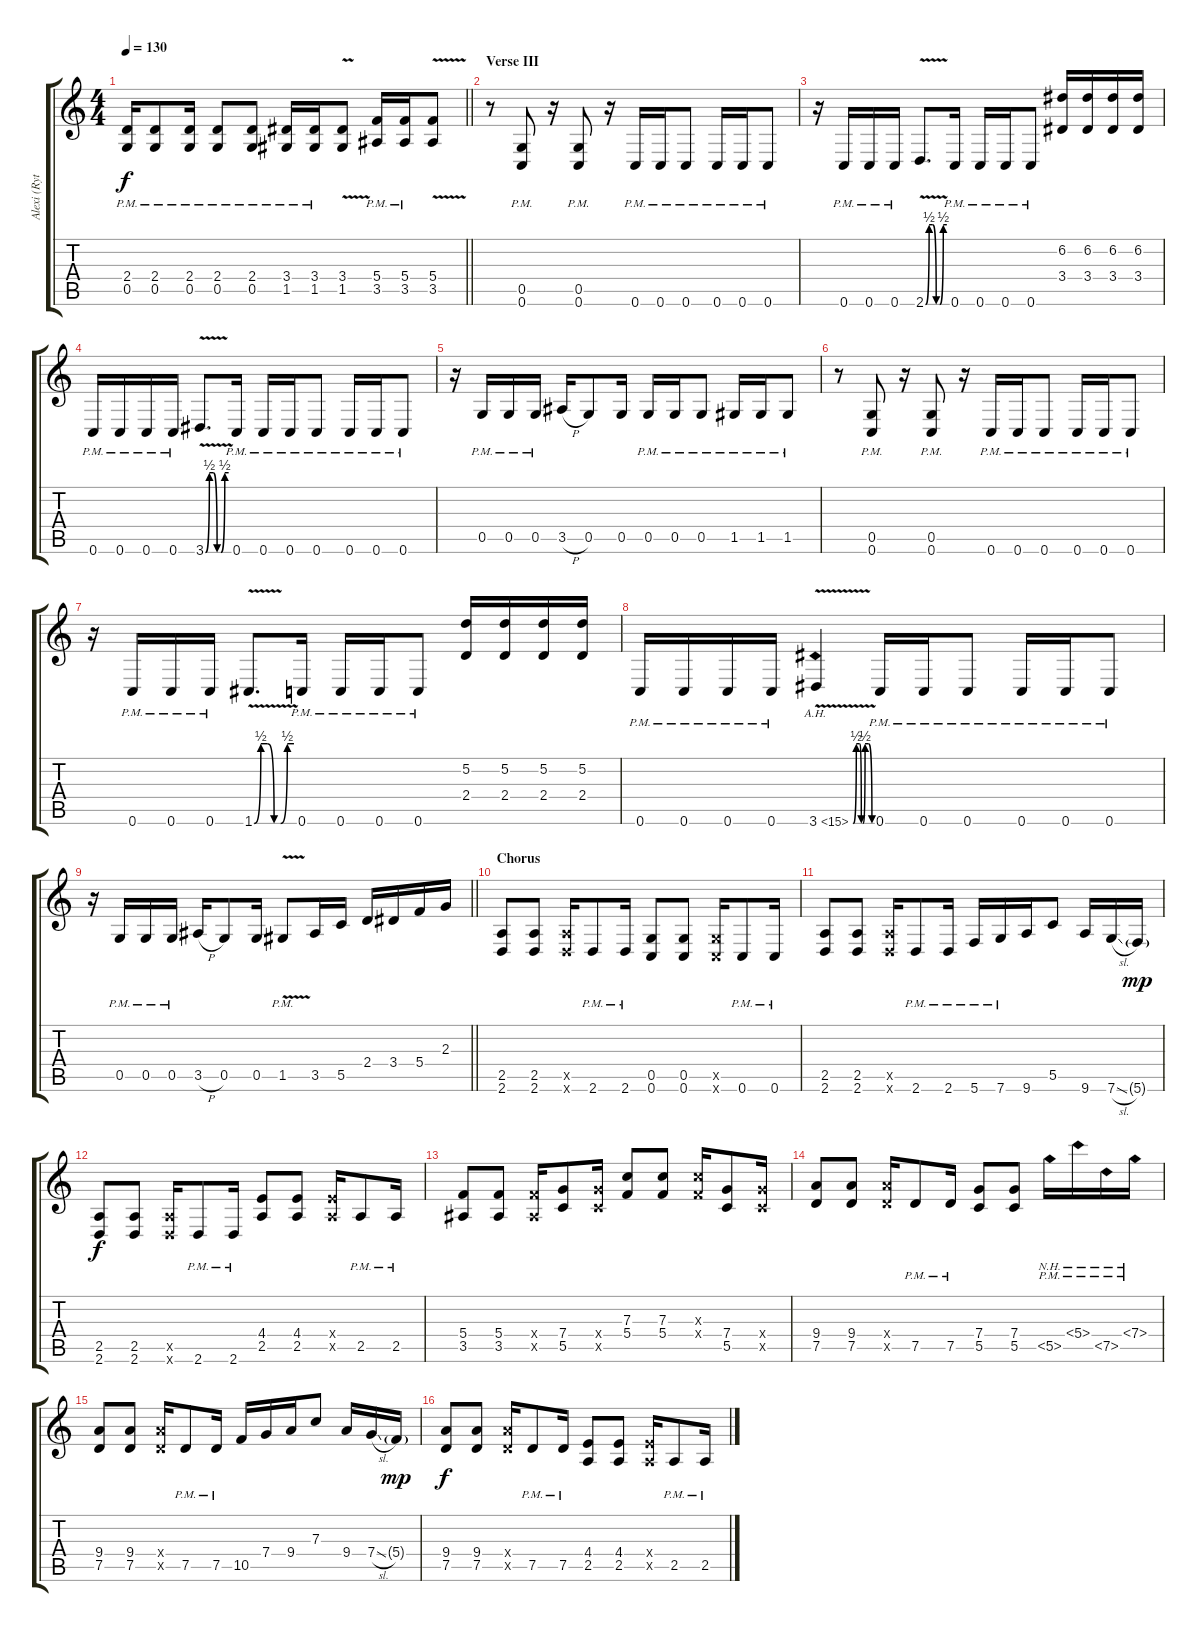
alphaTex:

\track ("Alexi (Rythm Guitar)" "Alexi (Ryt") {instrument distortionguitar}
\staff {score tabs}
\tuning (D4 A3 F3 C3 G2 C2) {hide}
\ts (4 4)
\tempo 130
\clef g2
\barLineRight lightlight
\ks c
(2.4{pm} 0.5{pm}).16{dy f} (2.4{pm} 0.5{pm}).8 (2.4{pm} 0.5{pm}).16 (2.4{pm} 0.5{pm}).8 (2.4{pm} 0.5{pm}).8 (3.4{pm} 1.5{pm}).16 (3.4{pm} 1.5{pm}).16 (3.4{v} 1.5{v}).8 (5.4{pm} 3.5{pm}).16 (5.4{pm} 3.5{pm}).16 (5.4{v} 3.5{v}).8 |
\section ("" "Verse III")
r.8 (0.5{pm} 0.6{pm}).8{volume 16} r.16 (0.5{pm} 0.6{pm}).8 r.16 0.6{pm}.16{volume 13} 0.6{pm}.16 0.6{pm}.8 0.6{pm}.16 0.6{pm}.16 0.6{pm}.8 |
r.16 0.6{pm}.16 0.6{pm}.16 0.6{pm}.16 2.6{be (custom 0 0 10 2 20 2 30 0 40 0 50 2 60 2) v}.8{d} 0.6{pm}.16 0.6{pm}.16 0.6{pm}.16 0.6{pm}.8 (6.2 3.4).16 (6.2 3.4).16 (6.2 3.4).16 (6.2 3.4).16 |
0.6{pm}.16 0.6{pm}.16 0.6{pm}.16 0.6{pm}.16 3.6{be (custom 0 0 10 2 20 2 30 0 40 0 50 2 60 2) v}.8{d} 0.6{pm}.16 0.6{pm}.16 0.6{pm}.16 0.6{pm}.8 0.6{pm}.16 0.6{pm}.16 0.6{pm}.8 |
r.16 0.5{pm}.16 0.5{pm}.16 0.5{pm}.16 3.5{h}.16 0.5.8 0.5.16 0.5{pm}.16 0.5{pm}.16 0.5{pm}.8 1.5{pm}.16 1.5{pm}.16 1.5{pm}.8 |
r.8 (0.5{pm} 0.6{pm}).8{volume 16} r.16 (0.5{pm} 0.6{pm}).8 r.16 0.6{pm}.16{volume 13} 0.6{pm}.16 0.6{pm}.8 0.6{pm}.16 0.6{pm}.16 0.6{pm}.8 |
r.16 0.6{pm}.16 0.6{pm}.16 0.6{pm}.16 1.6{be (custom 0 0 10 2 20 2 30 0 40 0 50 2 60 2) v}.8{d} 0.6{pm}.16 0.6{pm}.16 0.6{pm}.16 0.6{pm}.8 (5.2 2.4).16 (5.2 2.4).16 (5.2 2.4).16 (5.2 2.4).16 |
0.6{pm}.16 0.6{pm}.16 0.6{pm}.16 0.6{pm}.16 3.6{be (custom 0 0 10 2 20 2 26 0 31 0 38 2 49 2 60 0) ah 12 v}.4{volume 14 instrument guitarharmonics} 0.6{pm}.16{volume 13 instrument distortionguitar} 0.6{pm}.16 0.6{pm}.8 0.6{pm}.16 0.6{pm}.16 0.6{pm}.8 |
\barLineRight lightlight
r.16 0.5{pm}.16 0.5{pm}.16 0.5{pm}.16 3.5{h}.16 0.5.8 0.5.16 1.5{v pm}.8 3.5.16 5.5.16 2.4.16 3.4.16 5.4.16 2.3.16 |
\section ("" "Chorus")
(2.5 2.6).8{volume 13 balance 2 instrument distortionguitar} (2.5 2.6).8 (2.5{x} 2.6{x}).16 2.6{pm}.8 2.6{pm}.16 (0.5 0.6).8 (0.5 0.6).8 (0.5{x} 0.6{x}).16 0.6{pm}.8 0.6{pm}.16 |
(2.5 2.6).8 (2.5 2.6).8 (2.5{x} 2.6{x}).16 2.6{pm}.8 2.6{pm}.16 5.6{pm}.16{volume 14} 7.6{pm}.16 9.6.16 5.5.8 9.6.16 7.6{sl}.16 5.6{g}.16{dy mp} |
(2.5 2.6).8{dy f volume 13} (2.5 2.6).8 (2.5{x} 2.6{x}).16 2.6{pm}.8 2.6{pm}.16 (4.4 2.5).8 (4.4 2.5).8 (4.4{x} 2.5{x}).16 2.5{pm}.8 2.5{pm}.16 |
(5.4 3.5).8 (5.4 3.5).8 (5.4{x} 3.5{x}).16 (7.4 5.5).8 (7.4{x} 5.5{x}).16 (7.3 5.4).8 (7.3 5.4).8 (7.3{x} 5.4{x}).16 (7.4 5.5).8 (7.4{x} 5.5{x}).16 |
(9.4 7.5).8 (9.4 7.5).8 (9.4{x} 7.5{x}).16 7.5{pm}.8 7.5{pm}.16 (7.4 5.5).8 (7.4 5.5).8 5.5{nh pm}.16{volume 15} 5.4{nh pm}.16 7.5{nh pm}.16 7.4{nh pm}.16 |
(9.4 7.5).8{volume 13} (9.4 7.5).8 (9.4{x} 7.5{x}).16 7.5{pm}.8 7.5{pm}.16 10.5.16{volume 14} 7.4.16 9.4.16 7.3.8 9.4.16 7.4{sl}.16 5.4{g}.16{dy mp} |
(9.4 7.5).8{dy f volume 13} (9.4 7.5).8 (9.4{x} 7.5{x}).16 7.5{pm}.8 7.5{pm}.16 (4.4 2.5).8 (4.4 2.5).8 (4.4{x} 2.5{x}).16 2.5{pm}.8 2.5{pm}.16
